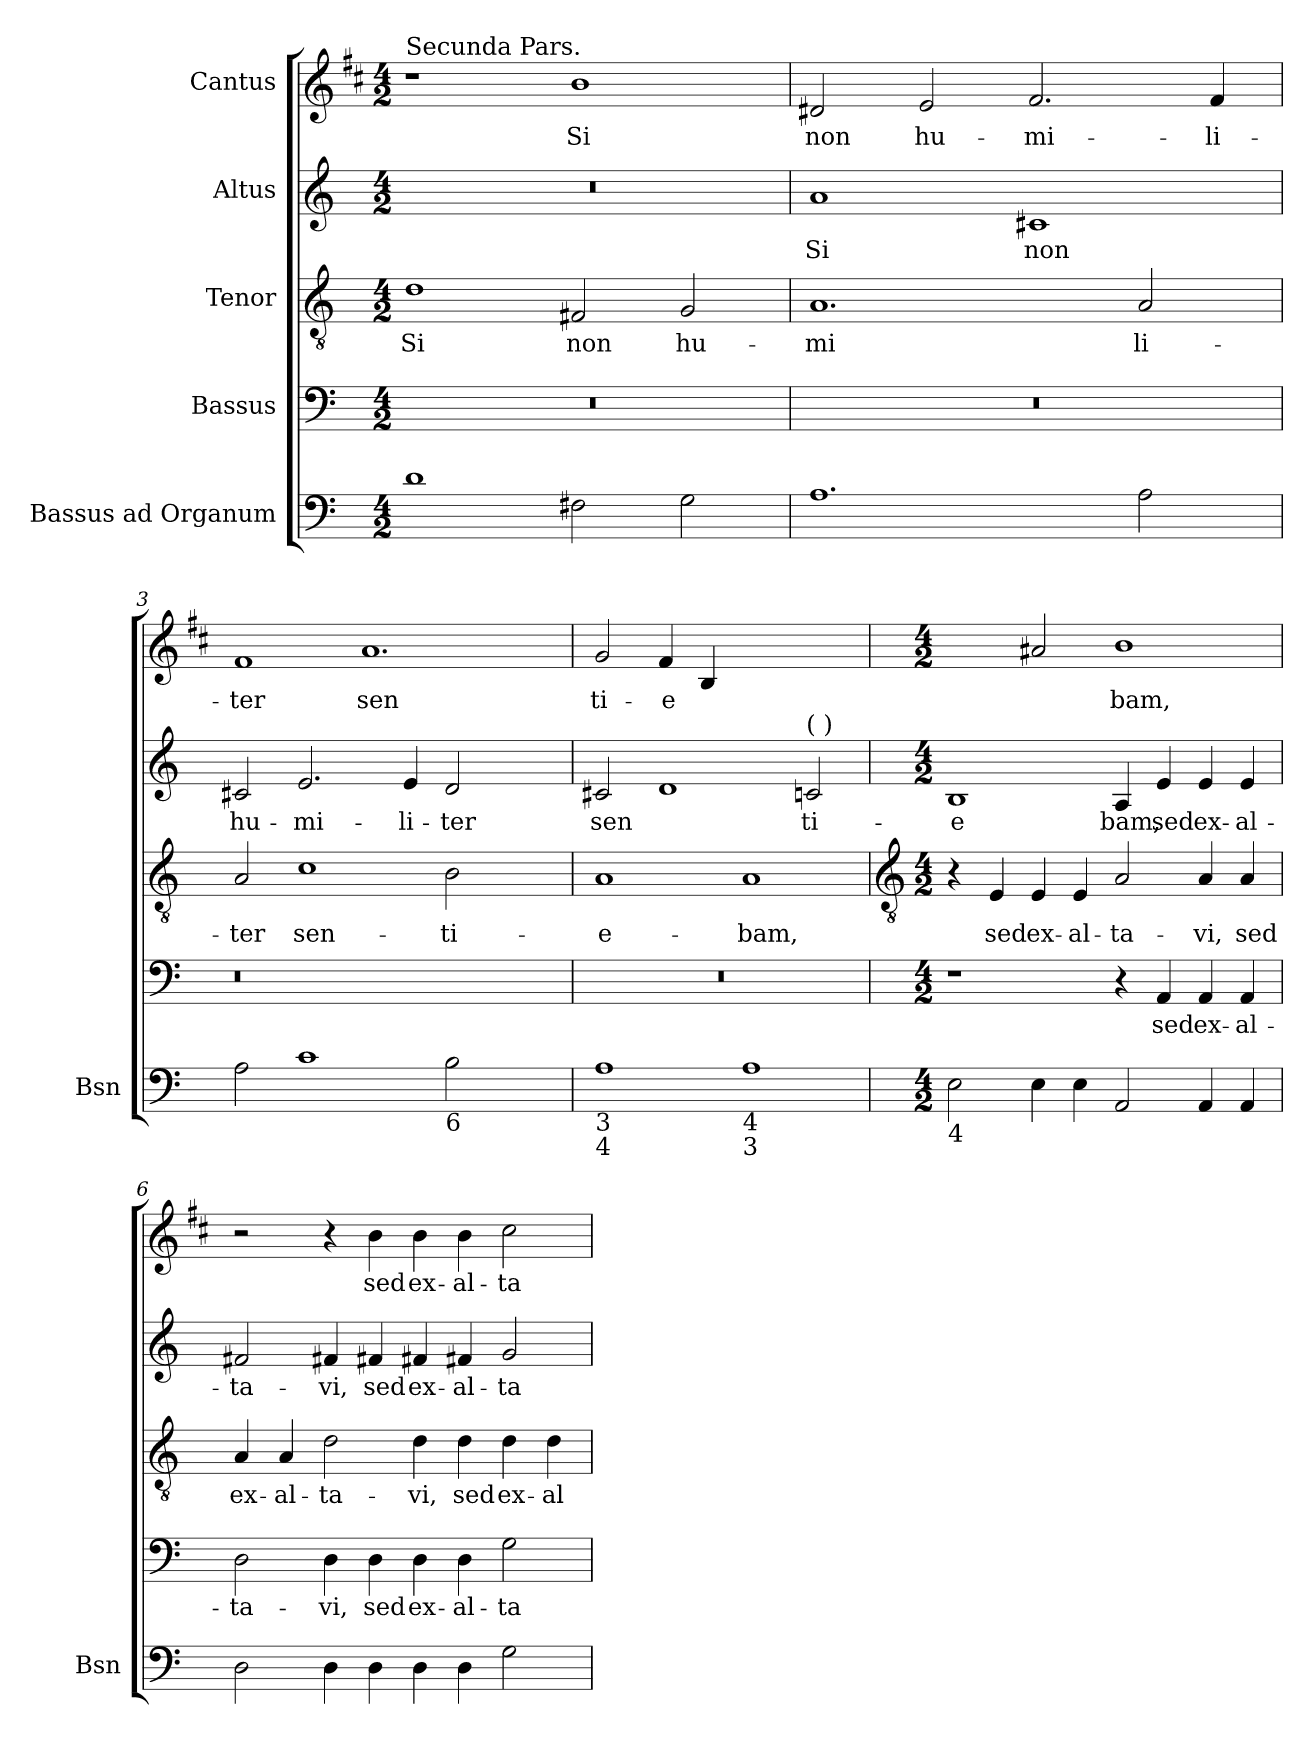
**kern	**kern	**text	**kern	**text	**kern	**text	**kern	**text
*part5	*part4	*part4	*part3	*part3	*part2	*part2	*part1	*part1
*staff5	*staff4	*staff4	*staff3	*staff3	*staff2	*staff2	*staff1	*staff1
*I"Bassus ad Organum	*I"Bassus	*	*I"Tenor	*	*I"Altus	*	*I"Cantus	*
*I'Bsn	*	*	*	*	*	*	*	*
*clefF4	*clefF4	*	*clefGv2	*	*clefG2	*	*clefG2	*
*	*	*	*	*	*	*	*ITrd1c2	*
*k[]	*k[]	*	*k[]	*	*k[]	*	*k[]	*
*C:	*C:	*	*C:	*	*C:	*	*C:	*
*M4/2	*M4/2	*	*M4/2	*	*M4/2	*	*M4/2	*
=1	=1	=1	=1	=1	=1	=1	=1	=1
!	!	!	!	!	!	!	!LO:TX:a:t=Secunda Pars.	!
!	!	!	!	!LO:LY:b	!	!	!	!
1d	0r	.	1d	Si	0r	.	1r	.
!	!	!	!	!LO:LY:b	!	!	!	!LO:LY:b
2F#X	.	.	2F#X	non	.	.	1a	Si
!	!	!	!	!LO:LY:b	!	!	!	!
2G	.	.	2G	hu-	.	.	.	.
=2	=2	=2	=2	=2	=2	=2	=2	=2
!	!	!	!	!LO:LY:b	!	!LO:LY:b	!	!LO:LY:b
1.A	0r	.	1.A	-mi	1a	Si	2c#X	non
!	!	!	!	!	!	!	!	!LO:LY:b
.	.	.	.	.	.	.	2d	hu-
!	!	!	!	!	!	!LO:LY:b	!	!LO:LY:b
.	.	.	.	.	1c#X	non	2.e	-mi-
!	!	!	!	!LO:LY:b	!	!	!	!
2A	.	.	2A	li-	.	.	.	.
!	!	!	!	!	!	!	!	!LO:LY:b
.	.	.	.	.	.	.	4e	-li-
=3	=3	=3	=3	=3	=3	=3	=3	=3
!	!	!	!	!LO:LY:b	!	!LO:LY:b	!	!LO:LY:b
2A	0r	.	2A	-ter	2c#X	hu-	1e	-ter
!	!	!	!	!LO:LY:b	!	!LO:LY:b	!	!
1c	.	.	1c	sen-	2.e	-mi-	.	.
!	!	!	!	!	!	!	!	!LO:LY:b
.	.	.	.	.	.	.	1.g	sen
!	!	!	!	!	!	!LO:LY:b	!	!
.	.	.	.	.	4e	-li-	.	.
!LO:TX:b:t=6	!	!	!	!	!	!	!	!
!	!	!	!	!LO:LY:b	!	!LO:LY:b	!	!
2B	.	.	2B	-ti-	2d	-ter	.	.
2ryy	2ryy	.	2ryy	.	2ryy	.	.	.
=4	=4	=4	=4	=4	=4	=4	=4	=4
!LO:TX:b:t=3	!	!	!	!	!	!	!	!
!LO:TX:b:t=4	!	!	!	!	!	!	!	!
!	!	!	!	!LO:LY:b	!	!LO:LY:b	!	!LO:LY:b
1A	0r	.	1A	-e-	2c#X	sen	2f	ti-
!	!	!	!	!	!	!	!	!LO:LY:b
.	.	.	.	.	1d	.	4e	-e
.	.	.	.	.	.	.	4A	.
!LO:TX:b:t=4	!	!	!	!	!	!	!	!
!LO:TX:b:t=3	!	!	!	!	!	!	!	!
!	!	!	!	!LO:LY:b	!	!	!	!
1A	.	.	1A	-bam,	.	.	[2ayy	.
!	!	!	!	!	!LO:TX:a:t=(  )	!	!	!
!	!	!	!	!	!	!LO:LY:b	!	!
.	.	.	.	.	2c	ti-	2ryy	.
!!LO:LB:g=z
=5	=5	=5	=5	=5	=5	=5	=5	=5
*	*	*	*clefGv2	*	*	*	*	*
*M4/2	*M4/2	*	*M4/2	*	*M4/2	*	*M4/2	*
!LO:TX:b:t=4	!	!	!	!	!	!	!	!
!	!	!	!	!	!	!LO:LY:b	!	!
2E	1r	.	4r	.	1B	-e	2ayy]	.
!	!	!	!	!LO:LY:b	!	!	!	!
.	.	.	4E	sed	.	.	.	.
!	!	!	!	!LO:LY:b	!	!	!	!
4E	.	.	4E	ex-	.	.	2g#X	.
!	!	!	!	!LO:LY:b	!	!	!	!
4E	.	.	4E	-al-	.	.	.	.
!	!	!	!	!LO:LY:b	!	!LO:LY:b	!	!LO:LY:b
2AA	4r	.	2A	-ta-	4A	bam,	1a	bam,
!	!	!LO:LY:b	!	!	!	!LO:LY:b	!	!
.	4AA	sed	.	.	4e	sed	.	.
!	!	!LO:LY:b	!	!LO:LY:b	!	!LO:LY:b	!	!
4AA	4AA	ex-	4A	-vi,	4e	ex-	.	.
!	!	!LO:LY:b	!	!LO:LY:b	!	!LO:LY:b	!	!
4AA	4AA	-al-	4A	sed	4e	-al-	.	.
=6	=6	=6	=6	=6	=6	=6	=6	=6
!	!	!LO:LY:b	!	!LO:LY:b	!	!LO:LY:b	!	!
2D	2D	-ta-	4A	ex-	2f#X	-ta-	2r	.
!	!	!	!	!LO:LY:b	!	!	!	!
.	.	.	4A	-al-	.	.	.	.
!	!	!LO:LY:b	!	!LO:LY:b	!	!LO:LY:b	!	!
4D	4D	-vi,	2d	-ta-	4f#X	-vi,	4r	.
!	!	!LO:LY:b	!	!	!	!LO:LY:b	!	!LO:LY:b
4D	4D	sed	.	.	4f#X	sed	4a	sed
!	!	!LO:LY:b	!	!LO:LY:b	!	!LO:LY:b	!	!LO:LY:b
4D	4D	ex-	4d	-vi,	4f#X	ex-	4a	ex-
!	!	!LO:LY:b	!	!LO:LY:b	!	!LO:LY:b	!	!LO:LY:b
4D	4D	-al-	4d	sed	4f#X	-al-	4a	-al-
!	!	!LO:LY:b	!	!LO:LY:b	!	!LO:LY:b	!	!LO:LY:b
2G	2G	-ta-	4d	ex-	2g	-ta-	2b	-ta-
!	!	!	!	!LO:LY:b	!	!	!	!
.	.	.	4d	-al-	.	.	.	.
=	=	=	=	=	=	=	=	=
*-	*-	*-	*-	*-	*-	*-	*-	*-
